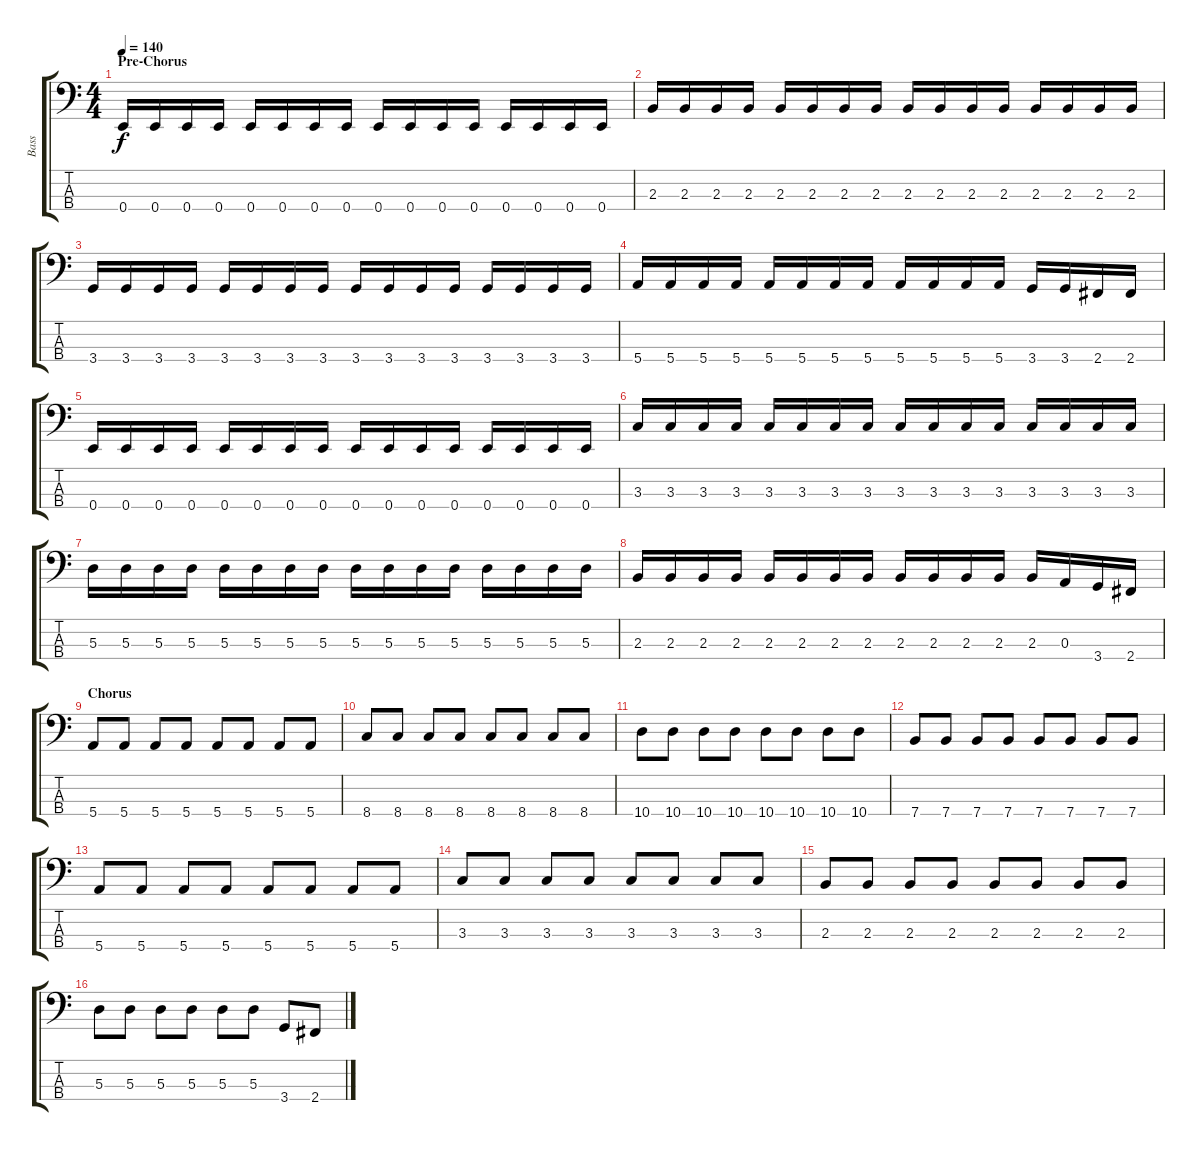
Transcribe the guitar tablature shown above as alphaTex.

\track ("Bass" "Bass") {instrument electricbasspick}
\staff {score tabs}
\tuning (G2 D2 A1 E1) {hide}
\ts (4 4)
\section ("" "Pre-Chorus")
\tempo 140
\clef f4
\ks c
0.4.16{dy f} 0.4.16 0.4.16 0.4.16 0.4.16 0.4.16 0.4.16 0.4.16 0.4.16 0.4.16 0.4.16 0.4.16 0.4.16 0.4.16 0.4.16 0.4.16 |
2.3.16 2.3.16 2.3.16 2.3.16 2.3.16 2.3.16 2.3.16 2.3.16 2.3.16 2.3.16 2.3.16 2.3.16 2.3.16 2.3.16 2.3.16 2.3.16 |
3.4.16 3.4.16 3.4.16 3.4.16 3.4.16 3.4.16 3.4.16 3.4.16 3.4.16 3.4.16 3.4.16 3.4.16 3.4.16 3.4.16 3.4.16 3.4.16 |
5.4.16 5.4.16 5.4.16 5.4.16 5.4.16 5.4.16 5.4.16 5.4.16 5.4.16 5.4.16 5.4.16 5.4.16 3.4.16 3.4.16 2.4.16 2.4.16 |
0.4.16 0.4.16 0.4.16 0.4.16 0.4.16 0.4.16 0.4.16 0.4.16 0.4.16 0.4.16 0.4.16 0.4.16 0.4.16 0.4.16 0.4.16 0.4.16 |
3.3.16 3.3.16 3.3.16 3.3.16 3.3.16 3.3.16 3.3.16 3.3.16 3.3.16 3.3.16 3.3.16 3.3.16 3.3.16 3.3.16 3.3.16 3.3.16 |
5.3.16 5.3.16 5.3.16 5.3.16 5.3.16 5.3.16 5.3.16 5.3.16 5.3.16 5.3.16 5.3.16 5.3.16 5.3.16 5.3.16 5.3.16 5.3.16 |
2.3.16 2.3.16 2.3.16 2.3.16 2.3.16 2.3.16 2.3.16 2.3.16 2.3.16 2.3.16 2.3.16 2.3.16 2.3.16 0.3.16 3.4.16 2.4.16 |
\section ("" "Chorus")
5.4.8 5.4.8 5.4.8 5.4.8 5.4.8 5.4.8 5.4.8 5.4.8 |
8.4.8 8.4.8 8.4.8 8.4.8 8.4.8 8.4.8 8.4.8 8.4.8 |
10.4.8 10.4.8 10.4.8 10.4.8 10.4.8 10.4.8 10.4.8 10.4.8 |
7.4.8 7.4.8 7.4.8 7.4.8 7.4.8 7.4.8 7.4.8 7.4.8 |
5.4.8 5.4.8 5.4.8 5.4.8 5.4.8 5.4.8 5.4.8 5.4.8 |
3.3.8 3.3.8 3.3.8 3.3.8 3.3.8 3.3.8 3.3.8 3.3.8 |
2.3.8 2.3.8 2.3.8 2.3.8 2.3.8 2.3.8 2.3.8 2.3.8 |
5.3.8 5.3.8 5.3.8 5.3.8 5.3.8 5.3.8 3.4.8 2.4.8
